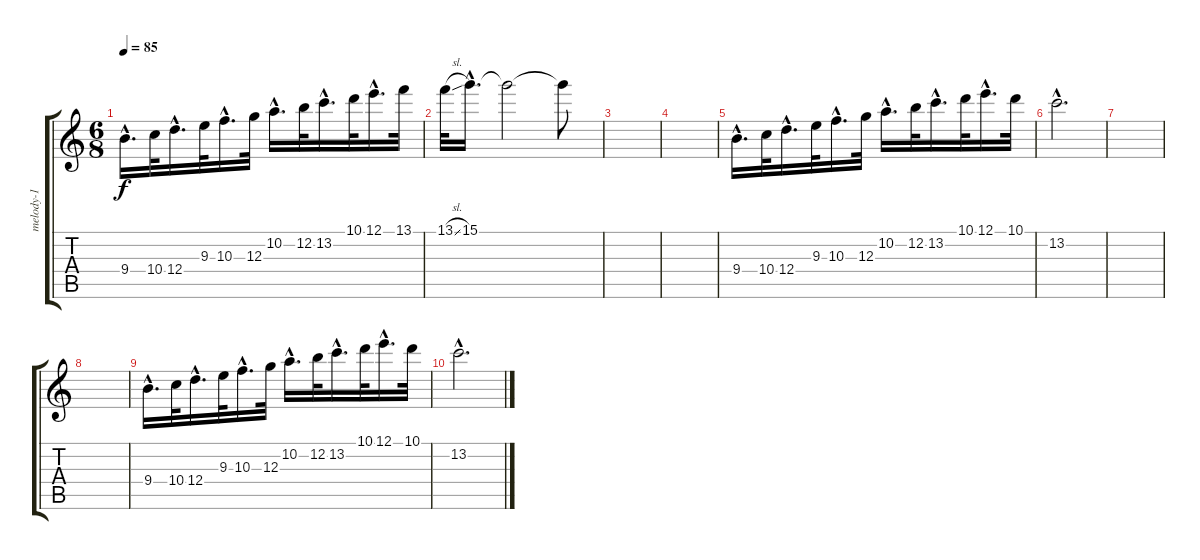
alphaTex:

\track ("melody-1" "melody-1") {instrument acousticguitarsteel}
\staff {score tabs}
\tuning (E4 B3 G3 D3 A2 E2) {hide}
\ts (6 8)
\tempo 85
\clef g2
\ks c
9.4{hac}.16{d dy f instrument acousticguitarsteel} 10.4.32 12.4{hac}.16{d} 9.3.32 10.3{hac}.16{d} 12.3.32 10.2{hac}.16{d} 12.2.32 13.2{hac}.16{d} 10.1.32 12.1{hac}.16{d} 13.1.32 |
13.1{sl}.32 15.1{hac}.16{d} 15.1{t}.2 15.1{t}.8 |
|
|
9.4{hac}.16{d} 10.4.32 12.4{hac}.16{d} 9.3.32 10.3{hac}.16{d} 12.3.32 10.2{hac}.16{d} 12.2.32 13.2{hac}.16{d} 10.1.32 12.1{hac}.16{d} 10.1.32 |
13.2{hac}.2{d} |
|
|
9.4{hac}.16{d} 10.4.32 12.4{hac}.16{d} 9.3.32 10.3{hac}.16{d} 12.3.32 10.2{hac}.16{d} 12.2.32 13.2{hac}.16{d} 10.1.32 12.1{hac}.16{d} 10.1.32 |
13.2{hac}.2{d}
